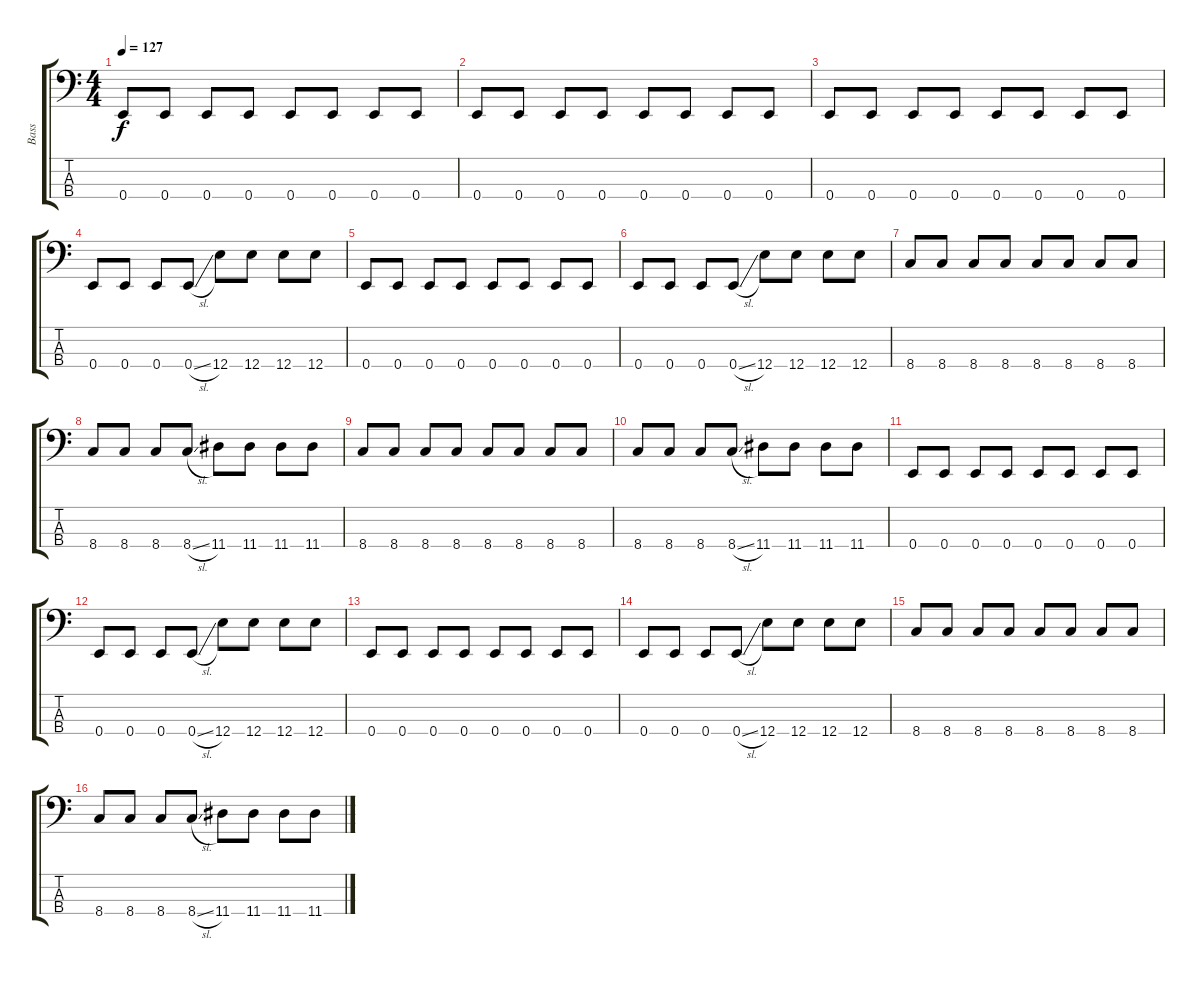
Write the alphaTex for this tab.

\track ("Bass" "Bass") {instrument electricbassfinger}
\staff {score tabs}
\tuning (G2 D2 A1 E1) {hide}
\ts (4 4)
\tempo 127
\clef f4
\ks c
0.4.8{dy f} 0.4.8 0.4.8 0.4.8 0.4.8 0.4.8 0.4.8 0.4.8 |
0.4.8 0.4.8 0.4.8 0.4.8 0.4.8 0.4.8 0.4.8 0.4.8 |
0.4.8 0.4.8 0.4.8 0.4.8 0.4.8 0.4.8 0.4.8 0.4.8 |
0.4.8 0.4.8 0.4.8 0.4{sl}.8 12.4.8 12.4.8 12.4.8 12.4.8 |
0.4.8 0.4.8 0.4.8 0.4.8 0.4.8 0.4.8 0.4.8 0.4.8 |
0.4.8 0.4.8 0.4.8 0.4{sl}.8 12.4.8 12.4.8 12.4.8 12.4.8 |
8.4.8 8.4.8 8.4.8 8.4.8 8.4.8 8.4.8 8.4.8 8.4.8 |
8.4.8 8.4.8 8.4.8 8.4{sl}.8 11.4.8 11.4.8 11.4.8 11.4.8 |
8.4.8 8.4.8 8.4.8 8.4.8 8.4.8 8.4.8 8.4.8 8.4.8 |
8.4.8 8.4.8 8.4.8 8.4{sl}.8 11.4.8 11.4.8 11.4.8 11.4.8 |
0.4.8 0.4.8 0.4.8 0.4.8 0.4.8 0.4.8 0.4.8 0.4.8 |
0.4.8 0.4.8 0.4.8 0.4{sl}.8 12.4.8 12.4.8 12.4.8 12.4.8 |
0.4.8 0.4.8 0.4.8 0.4.8 0.4.8 0.4.8 0.4.8 0.4.8 |
0.4.8 0.4.8 0.4.8 0.4{sl}.8 12.4.8 12.4.8 12.4.8 12.4.8 |
8.4.8 8.4.8 8.4.8 8.4.8 8.4.8 8.4.8 8.4.8 8.4.8 |
8.4.8 8.4.8 8.4.8 8.4{sl}.8 11.4.8 11.4.8 11.4.8 11.4.8
